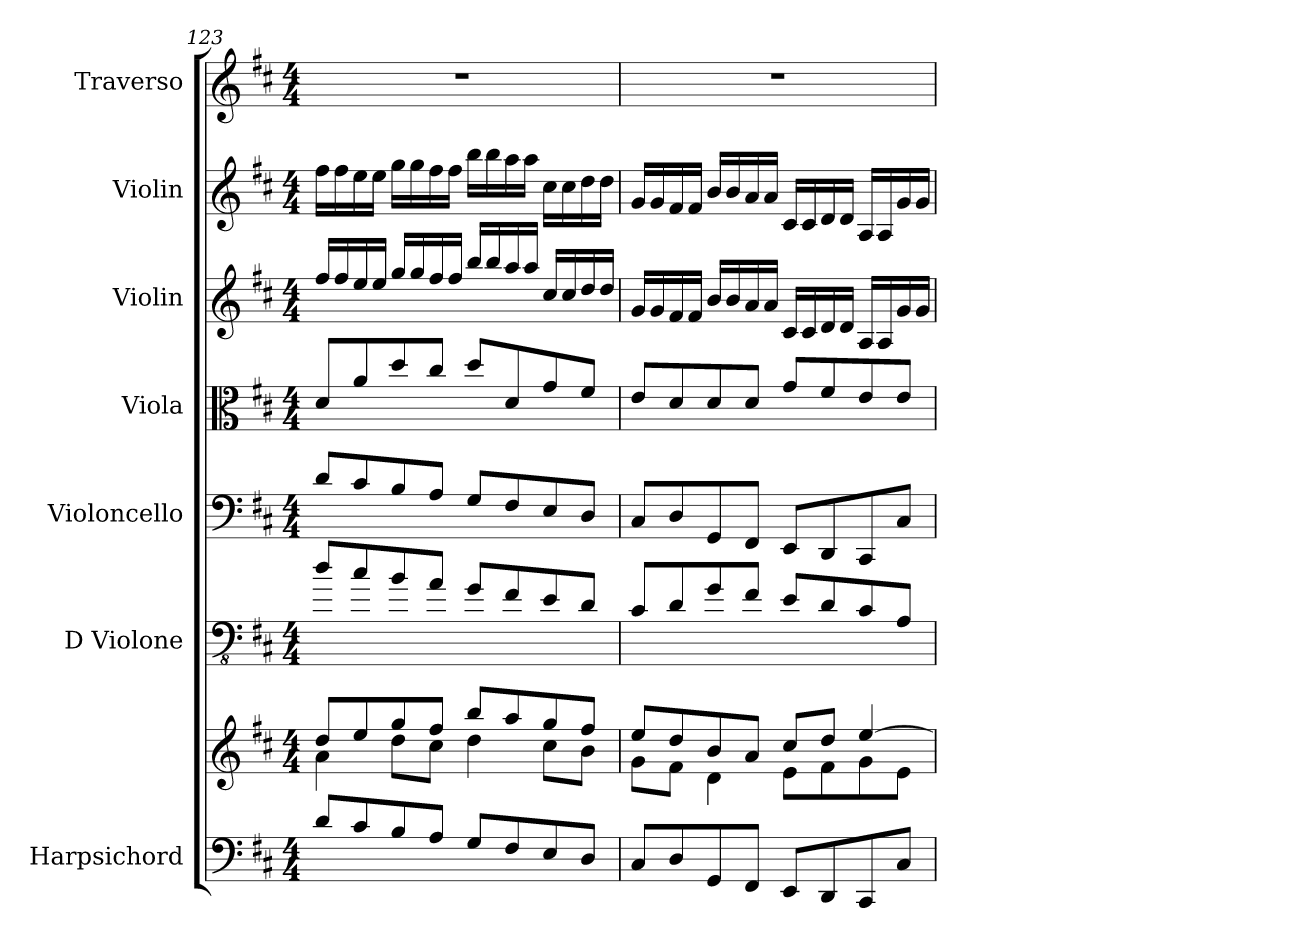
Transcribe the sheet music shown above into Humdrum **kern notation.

**kern	**kern	**kern	**kern	**kern	**kern	**kern	**kern
*part7	*part7	*part6	*part5	*part4	*part3	*part2	*part1
*staff8	*staff7	*staff6	*staff5	*staff4	*staff3	*staff2	*staff1
*I"Harpsichord	*	*I"D Violone	*I"Violoncello	*I"Viola	*I"Violin	*I"Violin	*I"Traverso
*I'Hch.	*	*I'D Vne.	*I'Vc.	*I'Vla.	*I'Vln.	*I'Vln.	*I'Trv.
!!LO:PB:g=z
*clefF4	*clefG2	*clefFv4	*clefF4	*clefC3	*clefG2	*clefG2	*clefG2
*	*	*ITrd7c12	*	*	*	*	*
*k[f#c#]	*k[f#c#]	*k[f#c#]	*k[f#c#]	*k[f#c#]	*k[f#c#]	*k[f#c#]	*k[f#c#]
*M4/4	*M4/4	*M4/4	*M4/4	*M4/4	*M4/4	*M4/4	*M4/4
=123	=123	=123	=123	=123	=123	=123	=123
*	*^	*	*	*	*	*	*
8d/L	8dd/L	4a\	8D/L	8d/L	8d/L	16ff#/LL	16ff#\LL	1r
.	.	.	.	.	.	16ff#/	16ff#\	.
8c#/	8ee/	.	8C#/	8c#/	8a/	16ee/	16ee\	.
.	.	.	.	.	.	16ee/JJ	16ee\JJ	.
8B/	8gg/	8dd\L	8BB/	8B/	8dd/	16gg/LL	16gg\LL	.
.	.	.	.	.	.	16gg/	16gg\	.
8A/J	8ff#/J	8cc#\J	8AA/J	8A/J	8cc#/J	16ff#/	16ff#\	.
.	.	.	.	.	.	16ff#/JJ	16ff#\JJ	.
8G/L	8bb/L	4dd\	8GG/L	8G/L	8dd/L	16bb/LL	16bb\LL	.
.	.	.	.	.	.	16bb/	16bb\	.
8F#/	8aa/	.	8FF#/	8F#/	8d/	16aa/	16aa\	.
.	.	.	.	.	.	16aa/JJ	16aa\JJ	.
8E/	8gg/	8cc#\L	8EE/	8E/	8g/	16cc#/LL	16cc#\LL	.
.	.	.	.	.	.	16cc#/	16cc#\	.
8D/J	8ff#/J	8b\J	8DD/J	8D/J	8f#/J	16dd/	16dd\	.
.	.	.	.	.	.	16dd/JJ	16dd\JJ	.
=124	=124	=124	=124	=124	=124	=124	=124	=124
8C#/L	8ee/L	8g\L	8CC#/L	8C#/L	8e/L	16g/LL	16g/LL	1r
.	.	.	.	.	.	16g/	16g/	.
8D/	8dd/	8f#\J	8DD/	8D/	8d/	16f#/	16f#/	.
.	.	.	.	.	.	16f#/JJ	16f#/JJ	.
8GG/	8b/	4d\	8GG/	8GG/	8d/	16b/LL	16b/LL	.
.	.	.	.	.	.	16b/	16b/	.
8FF#/J	8a/J	.	8FF#/J	8FF#/J	8d/J	16a/	16a/	.
.	.	.	.	.	.	16a/JJ	16a/JJ	.
8EE/L	8cc#/L	8e\L	8EE/L	8EE/L	8g/L	16c#/LL	16c#/LL	.
.	.	.	.	.	.	16c#/	16c#/	.
8DD/	8dd/J	8f#\	8DD/	8DD/	8f#/	16d/	16d/	.
.	.	.	.	.	.	16d/JJ	16d/JJ	.
8CC#/	[4ee/	8g\	8CC#/	8CC#/	8e/	16A/LL	16A/LL	.
.	.	.	.	.	.	16A/	16A/	.
8C#/J	.	8e\J	8AAA/J	8C#/J	8e/J	16g/	16g/	.
.	.	.	.	.	.	16g/JJ	16g/JJ	.
*	*v	*v	*	*	*	*	*	*
=	=	=	=	=	=	=	=
*-	*-	*-	*-	*-	*-	*-	*-
